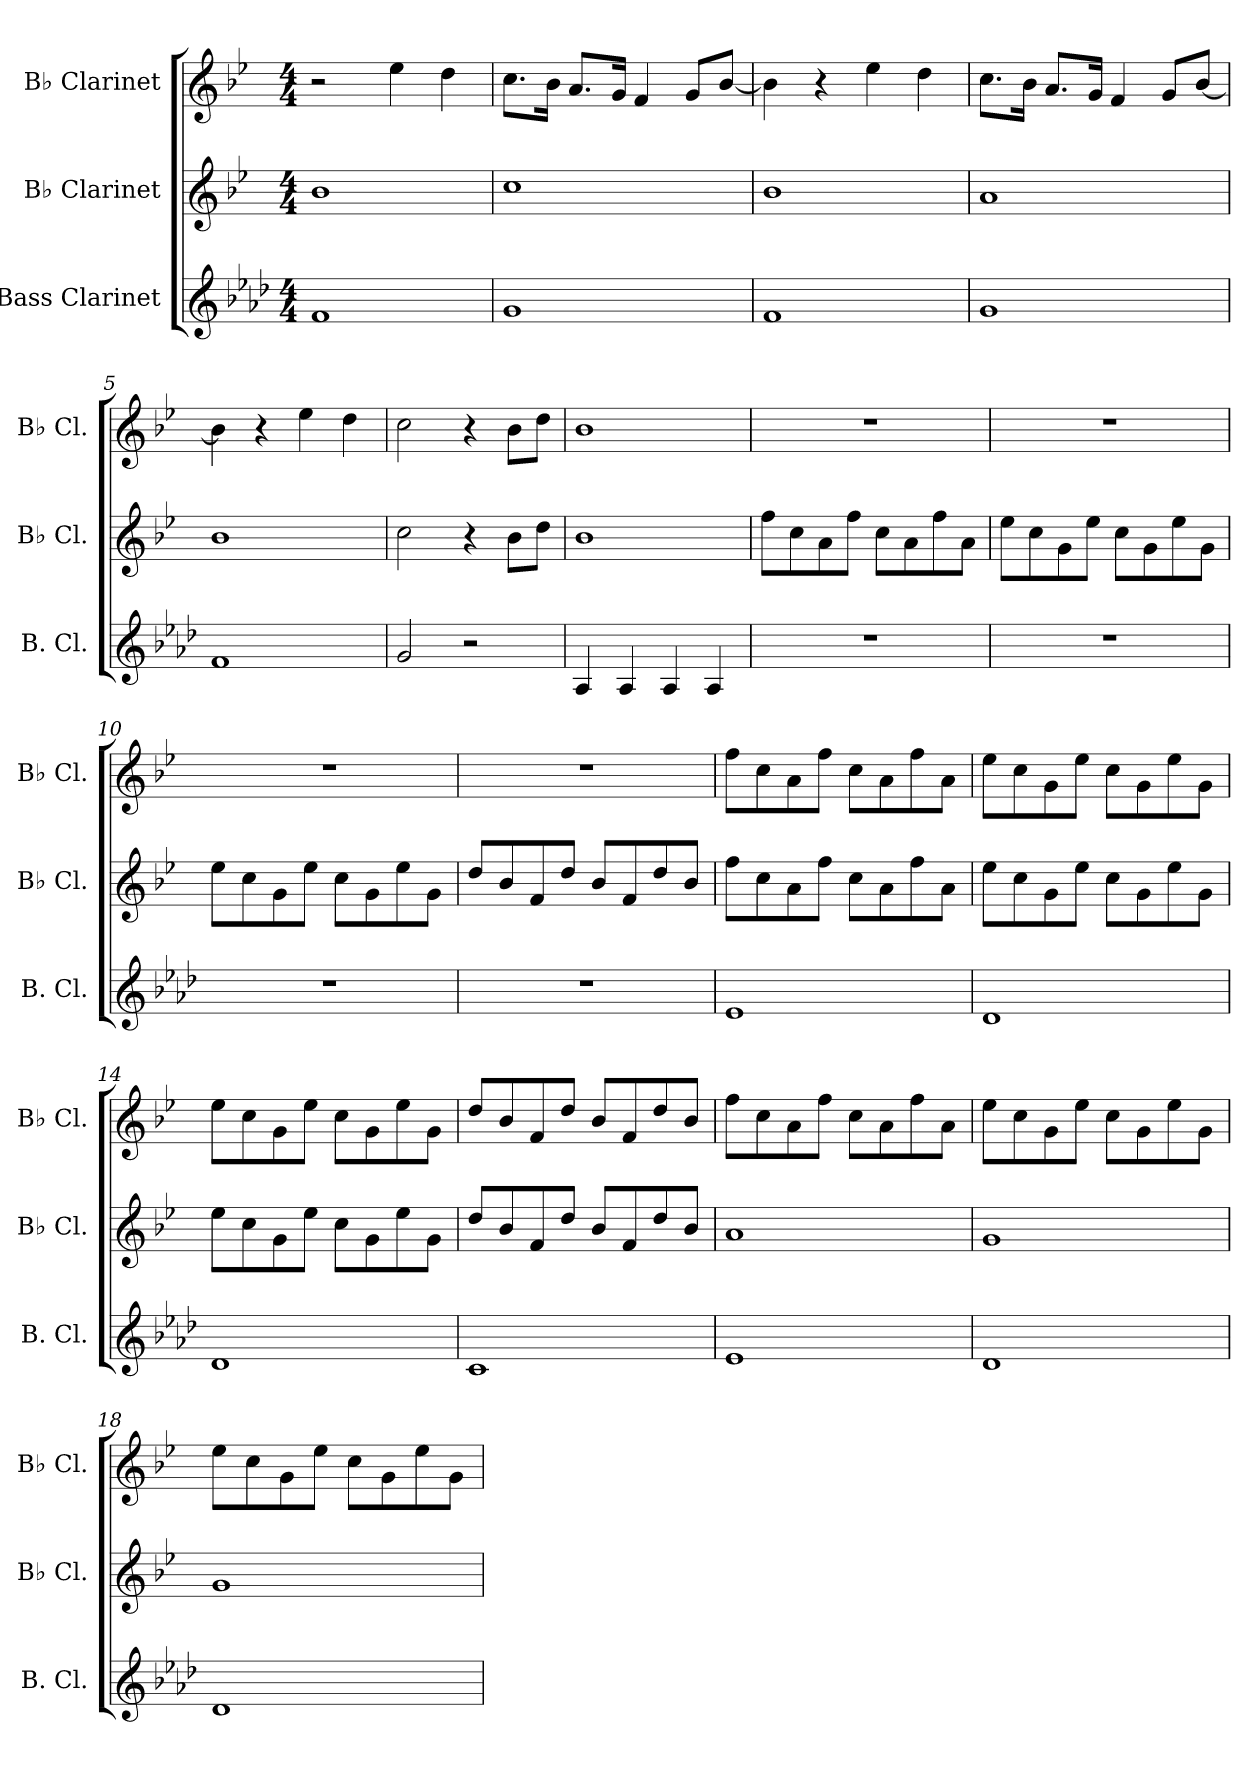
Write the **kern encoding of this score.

**kern	**kern	**kern
*part3	*part2	*part1
*staff3	*staff2	*staff1
*I"Bass Clarinet	*I"B♭ Clarinet	*I"B♭ Clarinet
*I'B. Cl.	*I'B♭ Cl.	*I'B♭ Cl.
*clefG2	*clefG2	*clefG2
*ITrd8c14	*ITrd1c2	*ITrd1c2
*k[b-e-a-d-]	*k[b-e-a-d-]	*k[b-e-a-d-]
*M4/4	*M4/4	*M4/4
=1	=1	=1
1F	1a-	2r
.	.	4dd-\
.	.	4cc\
=2	=2	=2
1G	1b-	8.b-\L
.	.	16a-\Jk
.	.	8.g/L
.	.	16f/Jk
.	.	4e-/
.	.	8f/L
.	.	[8a-/J
=3	=3	=3
1F	1a-	4a-\]
.	.	4r
.	.	4dd-\
.	.	4cc\
=4	=4	=4
1G	1g	8.b-\L
.	.	16a-\Jk
.	.	8.g/L
.	.	16f/Jk
.	.	4e-/
.	.	8f/L
.	.	[8a-/J
=5	=5	=5
1F	1a-	4a-\]
.	.	4r
.	.	4dd-\
.	.	4cc\
=6	=6	=6
2G/	2b-\	2b-\
2r	4r	4r
.	8a-\L	8a-\L
.	8cc\J	8cc\J
!!LO:LB:g=z
=7	=7	=7
4AA-/	1a-	1a-
4AA-/	.	.
4AA-/	.	.
4AA-/	.	.
=8	=8	=8
1r	8ee-\L	1r
.	8b-\	.
.	8g\	.
.	8ee-\J	.
.	8b-\L	.
.	8g\	.
.	8ee-\	.
.	8g\J	.
=9	=9	=9
1r	8dd-\L	1r
.	8b-\	.
.	8f\	.
.	8dd-\J	.
.	8b-\L	.
.	8f\	.
.	8dd-\	.
.	8f\J	.
=10	=10	=10
1r	8dd-\L	1r
.	8b-\	.
.	8f\	.
.	8dd-\J	.
.	8b-\L	.
.	8f\	.
.	8dd-\	.
.	8f\J	.
=11	=11	=11
1r	8cc/L	1r
.	8a-/	.
.	8e-/	.
.	8cc/J	.
.	8a-/L	.
.	8e-/	.
.	8cc/	.
.	8a-/J	.
!!LO:LB:g=z
=12	=12	=12
1E-	8ee-\L	8ee-\L
.	8b-\	8b-\
.	8g\	8g\
.	8ee-\J	8ee-\J
.	8b-\L	8b-\L
.	8g\	8g\
.	8ee-\	8ee-\
.	8g\J	8g\J
=13	=13	=13
1D-	8dd-\L	8dd-\L
.	8b-\	8b-\
.	8f\	8f\
.	8dd-\J	8dd-\J
.	8b-\L	8b-\L
.	8f\	8f\
.	8dd-\	8dd-\
.	8f\J	8f\J
=14	=14	=14
1D-	8dd-\L	8dd-\L
.	8b-\	8b-\
.	8f\	8f\
.	8dd-\J	8dd-\J
.	8b-\L	8b-\L
.	8f\	8f\
.	8dd-\	8dd-\
.	8f\J	8f\J
=15	=15	=15
1C	8cc/L	8cc/L
.	8a-/	8a-/
.	8e-/	8e-/
.	8cc/J	8cc/J
.	8a-/L	8a-/L
.	8e-/	8e-/
.	8cc/	8cc/
.	8a-/J	8a-/J
=16	=16	=16
1E-	1g	8ee-\L
.	.	8b-\
.	.	8g\
.	.	8ee-\J
.	.	8b-\L
.	.	8g\
.	.	8ee-\
.	.	8g\J
!!LO:PB:g=z
=17	=17	=17
1D-	1f	8dd-\L
.	.	8b-\
.	.	8f\
.	.	8dd-\J
.	.	8b-\L
.	.	8f\
.	.	8dd-\
.	.	8f\J
=18	=18	=18
1D-	1f	8dd-\L
.	.	8b-\
.	.	8f\
.	.	8dd-\J
.	.	8b-\L
.	.	8f\
.	.	8dd-\
.	.	8f\J
=	=	=
*-	*-	*-
